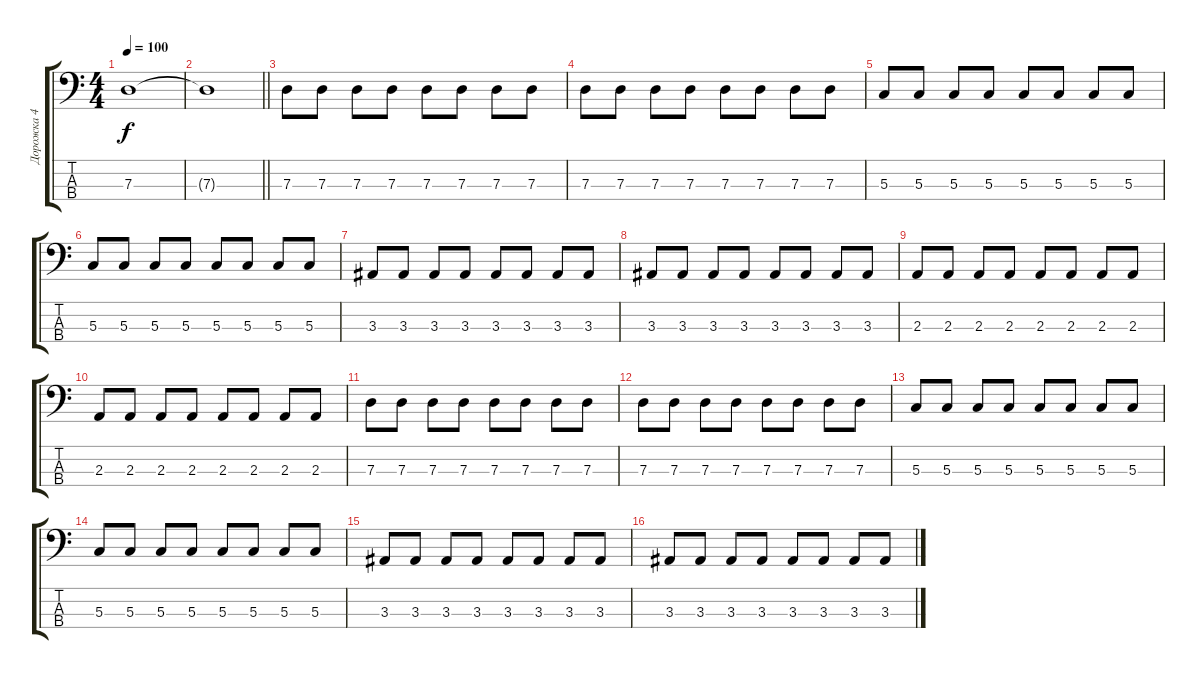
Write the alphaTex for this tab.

\track ("Дорожка 4" "Дорожка 4") {instrument electricbasspick}
\staff {score tabs}
\tuning (F2 C2 G1 C1) {hide}
\ts (4 4)
\section ("" "")
\tempo 100
\clef f4
\ks c
7.3.1{dy f} |
\barLineRight lightlight
7.3{t}.1 |
\section ("" "")
7.3.8 7.3.8 7.3.8 7.3.8 7.3.8 7.3.8 7.3.8 7.3.8 |
7.3.8 7.3.8 7.3.8 7.3.8 7.3.8 7.3.8 7.3.8 7.3.8 |
5.3.8 5.3.8 5.3.8 5.3.8 5.3.8 5.3.8 5.3.8 5.3.8 |
5.3.8 5.3.8 5.3.8 5.3.8 5.3.8 5.3.8 5.3.8 5.3.8 |
3.3.8 3.3.8 3.3.8 3.3.8 3.3.8 3.3.8 3.3.8 3.3.8 |
3.3.8 3.3.8 3.3.8 3.3.8 3.3.8 3.3.8 3.3.8 3.3.8 |
2.3.8 2.3.8 2.3.8 2.3.8 2.3.8 2.3.8 2.3.8 2.3.8 |
2.3.8 2.3.8 2.3.8 2.3.8 2.3.8 2.3.8 2.3.8 2.3.8 |
7.3.8 7.3.8 7.3.8 7.3.8 7.3.8 7.3.8 7.3.8 7.3.8 |
7.3.8 7.3.8 7.3.8 7.3.8 7.3.8 7.3.8 7.3.8 7.3.8 |
5.3.8 5.3.8 5.3.8 5.3.8 5.3.8 5.3.8 5.3.8 5.3.8 |
5.3.8 5.3.8 5.3.8 5.3.8 5.3.8 5.3.8 5.3.8 5.3.8 |
3.3.8 3.3.8 3.3.8 3.3.8 3.3.8 3.3.8 3.3.8 3.3.8 |
3.3.8 3.3.8 3.3.8 3.3.8 3.3.8 3.3.8 3.3.8 3.3.8
